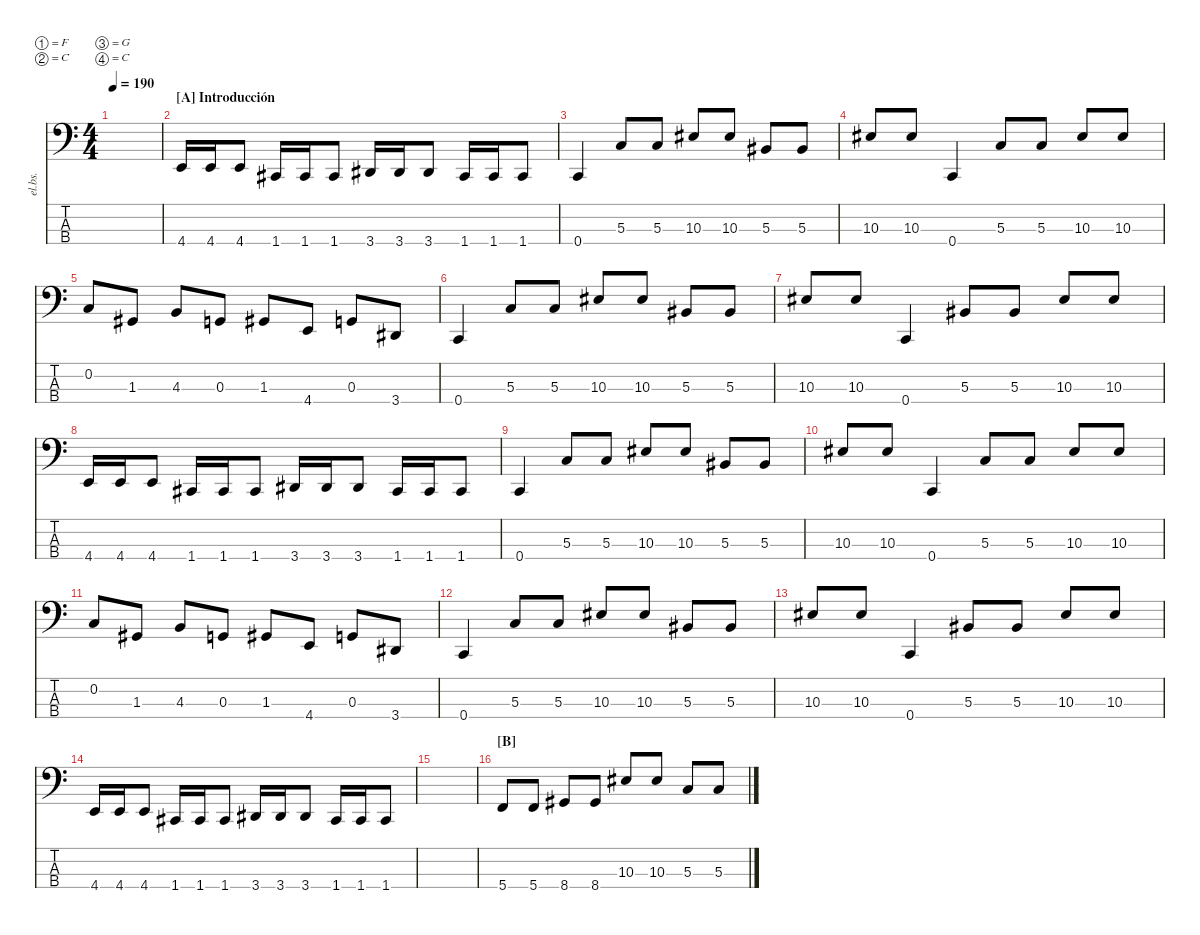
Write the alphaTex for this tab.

\defaultSystemsLayout 4
\hideDynamics
\bracketExtendMode nobrackets
\otherSystemsTrackNameOrientation horizontal
\track ("Electric Bass" "el.bs.") {instrument electricbassfinger}
\staff {score tabs}
\tuning (F2 C2 G1 C1)
\ts (4 4)
\tempo 190
\clef f4
\ks c
|
\section ("A" "Introducción")
4.4.16{beam Up} 4.4.16{beam Up} 4.4.8{beam Up} 1.4{acc #}.16{beam Up} 1.4{acc #}.16{beam Up} 1.4{acc #}.8{beam Up} 3.4{acc #}.16{beam Up} 3.4{acc #}.16{beam Up} 3.4{acc #}.8{beam Up} 1.4{acc #}.16{beam Up} 1.4{acc #}.16{beam Up} 1.4{acc #}.8{beam Up} |
0.4.4{beam Up} 5.3.8{beam Up} 5.3.8{beam Up} 10.3{acc #}.8{beam Up} 10.3{acc #}.8{beam Up} 5.3{acc #}.8{beam Up} 5.3{acc #}.8{beam Up} |
10.3{acc #}.8{beam Up} 10.3{acc #}.8{beam Up} 0.4.4{beam Up} 5.3.8{beam Up} 5.3.8{beam Up} 10.3{acc #}.8{beam Up} 10.3{acc #}.8{beam Up} |
0.2.8{beam Up} 1.3{acc #}.8{beam Up} 4.3.8{beam Up} 0.3.8{beam Up} 1.3{acc #}.8{beam Up} 4.4.8{beam Up} 0.3.8{beam Up} 3.4{acc #}.8{beam Up} |
0.4.4{beam Up} 5.3.8{beam Up} 5.3.8{beam Up} 10.3{acc #}.8{beam Up} 10.3{acc #}.8{beam Up} 5.3{acc #}.8{beam Up} 5.3{acc #}.8{beam Up} |
10.3{acc #}.8{beam Up} 10.3{acc #}.8{beam Up} 0.4.4{beam Up} 5.3{acc #}.8{beam Up} 5.3{acc #}.8{beam Up} 10.3{acc #}.8{beam Up} 10.3{acc #}.8{beam Up} |
4.4.16{beam Up} 4.4.16{beam Up} 4.4.8{beam Up} 1.4{acc #}.16{beam Up} 1.4{acc #}.16{beam Up} 1.4{acc #}.8{beam Up} 3.4{acc #}.16{beam Up} 3.4{acc #}.16{beam Up} 3.4{acc #}.8{beam Up} 1.4{acc #}.16{beam Up} 1.4{acc #}.16{beam Up} 1.4{acc #}.8{beam Up} |
0.4.4{beam Up} 5.3.8{beam Up} 5.3.8{beam Up} 10.3{acc #}.8{beam Up} 10.3{acc #}.8{beam Up} 5.3{acc #}.8{beam Up} 5.3{acc #}.8{beam Up} |
10.3{acc #}.8{beam Up} 10.3{acc #}.8{beam Up} 0.4.4{beam Up} 5.3.8{beam Up} 5.3.8{beam Up} 10.3{acc #}.8{beam Up} 10.3{acc #}.8{beam Up} |
0.2.8{beam Up} 1.3{acc #}.8{beam Up} 4.3.8{beam Up} 0.3.8{beam Up} 1.3{acc #}.8{beam Up} 4.4.8{beam Up} 0.3.8{beam Up} 3.4{acc #}.8{beam Up} |
0.4.4{beam Up} 5.3.8{beam Up} 5.3.8{beam Up} 10.3{acc #}.8{beam Up} 10.3{acc #}.8{beam Up} 5.3{acc #}.8{beam Up} 5.3{acc #}.8{beam Up} |
10.3{acc #}.8{beam Up} 10.3{acc #}.8{beam Up} 0.4.4{beam Up} 5.3{acc #}.8{beam Up} 5.3{acc #}.8{beam Up} 10.3{acc #}.8{beam Up} 10.3{acc #}.8{beam Up} |
4.4.16{beam Up} 4.4.16{beam Up} 4.4.8{beam Up} 1.4{acc #}.16{beam Up} 1.4{acc #}.16{beam Up} 1.4{acc #}.8{beam Up} 3.4{acc #}.16{beam Up} 3.4{acc #}.16{beam Up} 3.4{acc #}.8{beam Up} 1.4{acc #}.16{beam Up} 1.4{acc #}.16{beam Up} 1.4{acc #}.8{beam Up} |
|
\section ("B" "")
5.4.8{beam Up} 5.4.8{beam Up} 8.4{acc #}.8{beam Up} 8.4{acc #}.8{beam Up} 10.3{acc #}.8{beam Up} 10.3{acc #}.8{beam Up} 5.3.8{beam Up} 5.3.8{beam Up}
